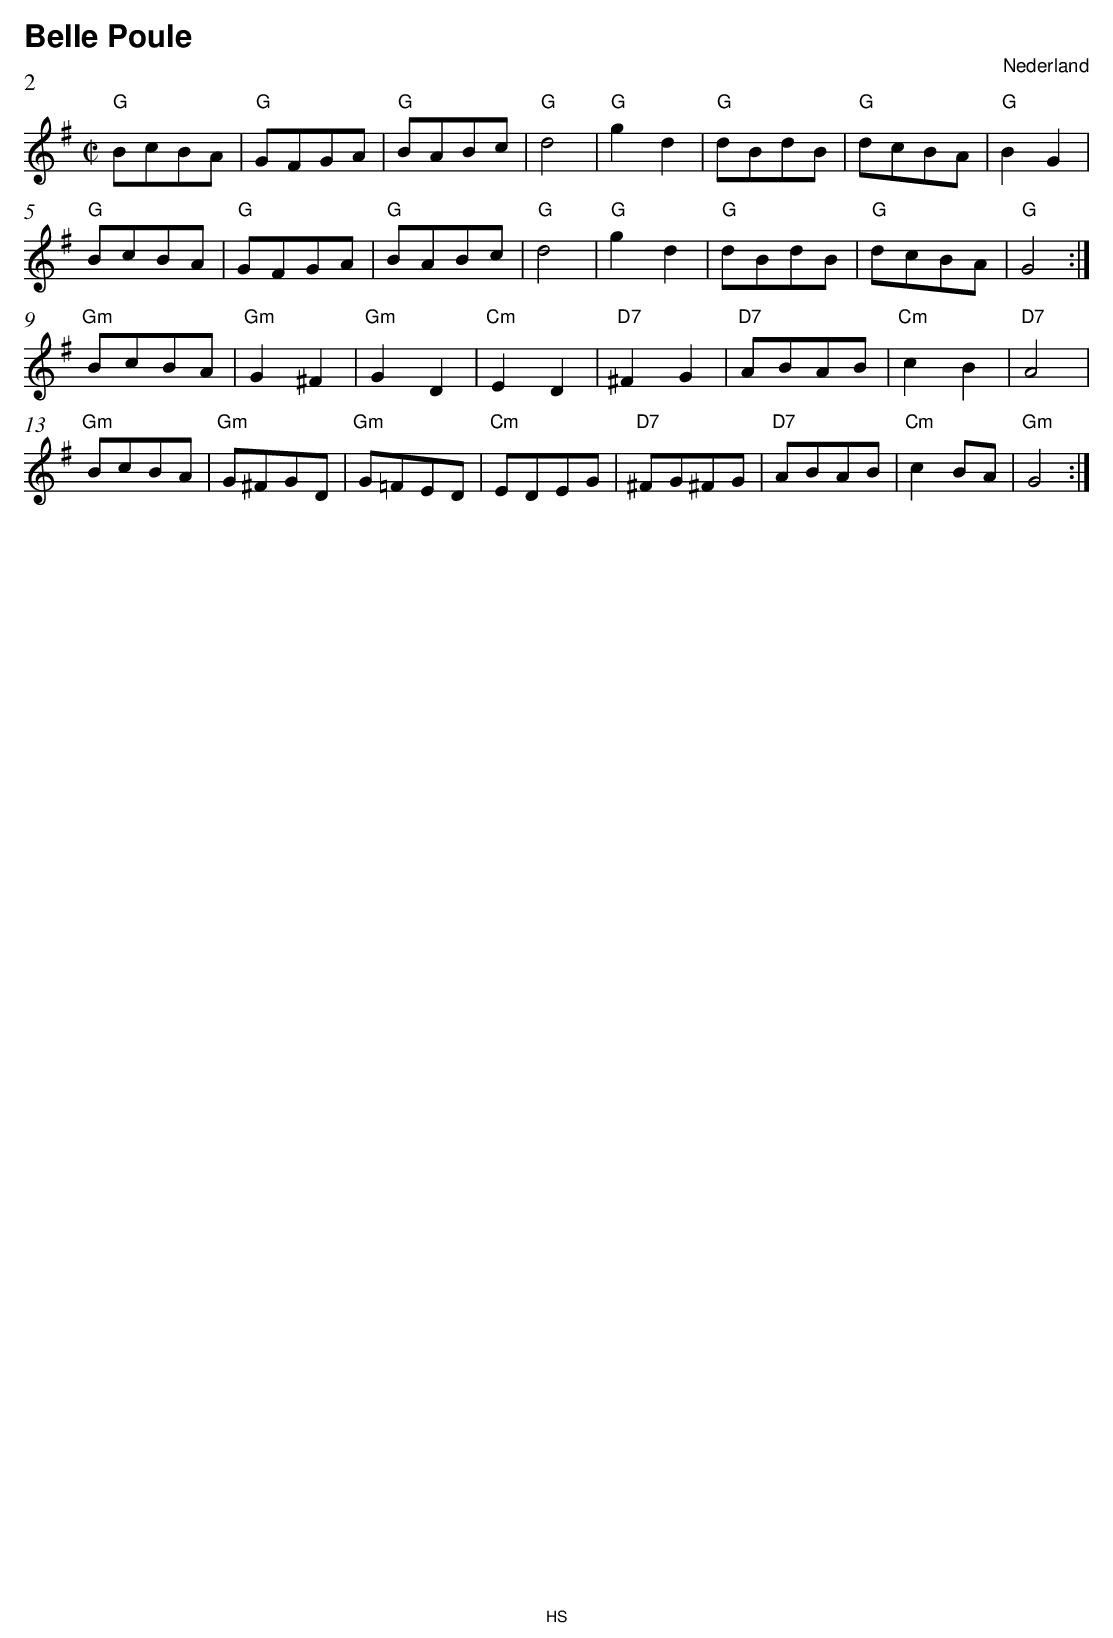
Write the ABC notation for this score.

X:1
T:Belle Poule
P:2
O:Nederland
M:C|
L:1/8
Q:180
K:G
"G"BcBA | "G"GFGA | "G"BABc | "G"d4 | "G"g2d2 | "G"dBdB | "G"dcBA | "G"B2G2 |
"G"BcBA | "G"GFGA | "G"BABc | "G"d4 | "G"g2d2 | "G"dBdB | "G"dcBA | "G"G4 :|
K:G
"Gm"BcBA | "Gm"G2^F2 | "Gm"G2D2 | "Cm"E2D2 | "D7"^F2G2 | "D7"ABAB | "Cm"c2B2 | "D7"A4 |
"Gm"BcBA | "Gm"G^FGD | "Gm"G=FED | "Cm"EDEG | "D7"^FG^FG | "D7"ABAB | "Cm"c2BA | "Gm"G4 :|
